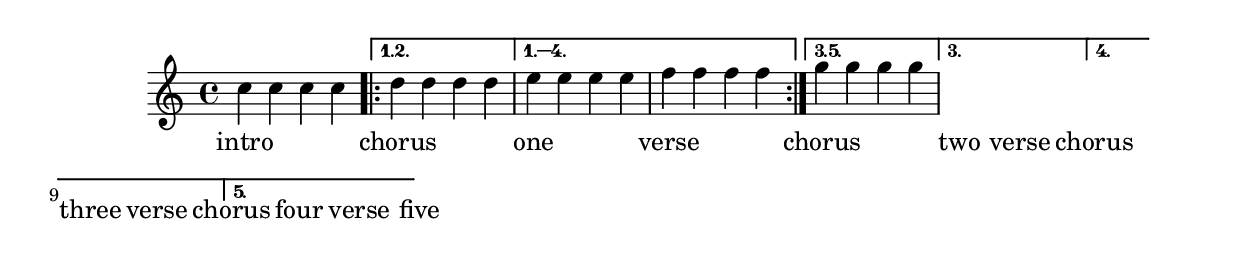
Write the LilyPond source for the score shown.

#(ly:set-option 'old-relative)
\version "1.9.2"
\header{
	texidoc="

@cindex shorter volta bracket

By setting @code{voltaSpannerDuration} the length of a volta bracket
can be shortened.

"

}


\score {
	<
		\context Staff \notes\relative c''{
			c c c c
			% coda-klugde: let volta span only one bar
			\property Staff.voltaSpannerDuration = #(ly:make-moment 1 1)
			\repeat "volta" 5 { d d d d }
				\alternative { { e e e e f f f f }
			{ g g g g } }
		}
		\context Lyrics \lyrics{
			intro1
			\repeat fold 5 { }
			\alternative {
				{ chorus1 one verse1 }
				{ chorus1 two verse1 }
				{ chorus1 three verse }
				{ chorus1 four verse }
			}
			five1
		}
	>
\paper{raggedright = ##t}
}


% 

